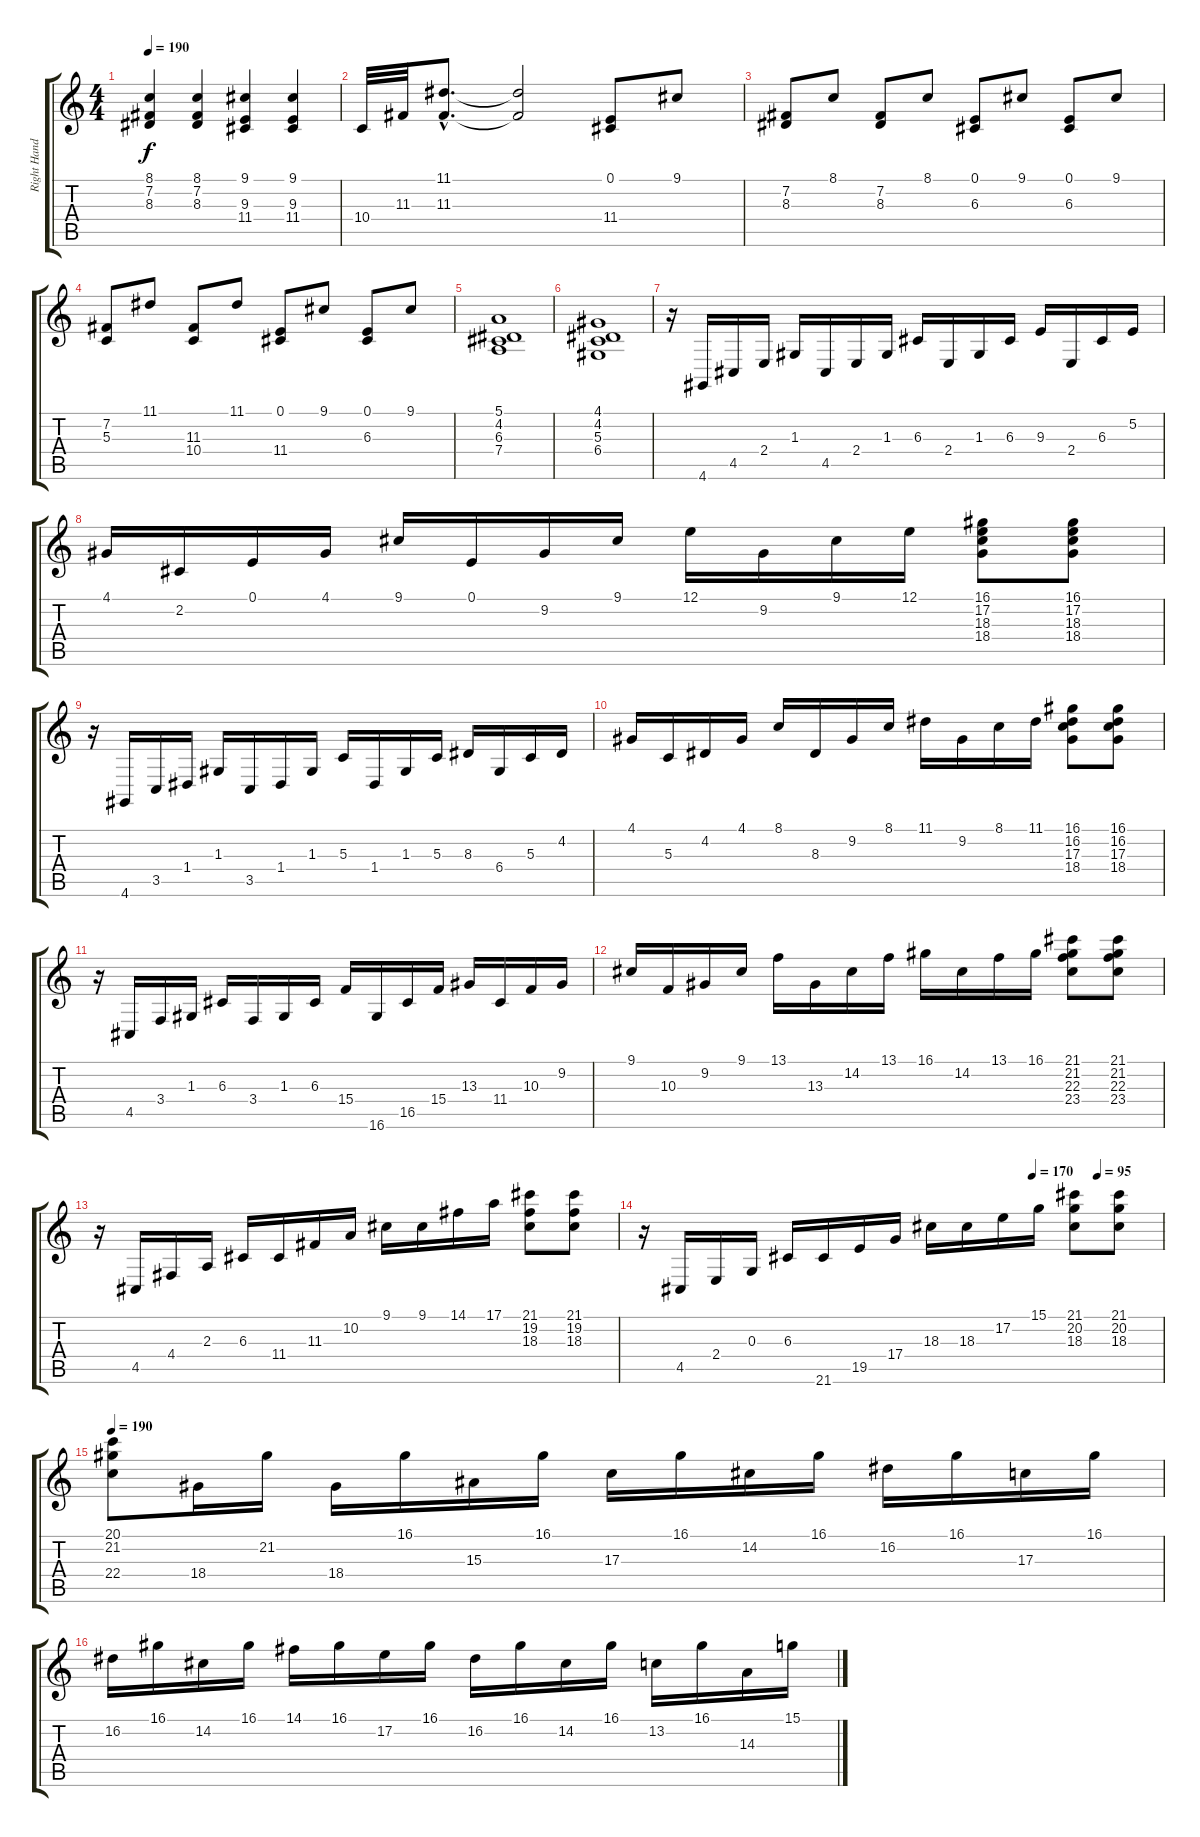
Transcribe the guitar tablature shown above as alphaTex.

\track ("Right Hand" "Right Hand") {instrument acousticgrandpiano}
\staff {score tabs}
\tuning (E4 B3 G3 D3 A2 E2) {hide}
\ts (4 4)
\tempo 190
\clef g2
\ks c
(8.1 7.2 8.3).4{dy f} (8.1 7.2 8.3).4 (9.1 9.3 11.4).4 (9.1 9.3 11.4).4 |
10.4.32 11.3.32 (11.1{hac} 11.3{hac}).8{d} (11.1{t} 11.3{t}).2 (0.1 11.4).8 9.1.8 |
(7.2 8.3).8 8.1.8 (7.2 8.3).8 8.1.8 (0.1 6.3).8 9.1.8 (0.1 6.3).8 9.1.8 |
(7.2 5.3).8 11.1.8 (11.3 10.4).8 11.1.8 (0.1 11.4).8 9.1.8 (0.1 6.3).8 9.1.8 |
(5.1 4.2 6.3 7.4).1 |
(4.1 4.2 5.3 6.4).1 |
r.16 4.6.16 4.5.16 2.4.16 1.3.16 4.5.16 2.4.16 1.3.16 6.3.16 2.4.16 1.3.16 6.3.16 9.3.16 2.4.16 6.3.16 5.2.16 |
4.1.16 2.2.16 0.1.16 4.1.16 9.1.16 0.1.16 9.2.16 9.1.16 12.1.16 9.2.16 9.1.16 12.1.16 (16.1 17.2 18.3 18.4).8 (16.1 17.2 18.3 18.4).8 |
r.16 4.6.16 3.5.16 1.4.16 1.3.16 3.5.16 1.4.16 1.3.16 5.3.16 1.4.16 1.3.16 5.3.16 8.3.16 6.4.16 5.3.16 4.2.16 |
4.1.16 5.3.16 4.2.16 4.1.16 8.1.16 8.3.16 9.2.16 8.1.16 11.1.16 9.2.16 8.1.16 11.1.16 (16.1 16.2 17.3 18.4).8 (16.1 16.2 17.3 18.4).8 |
r.16 4.5.16 3.4.16 1.3.16 6.3.16 3.4.16 1.3.16 6.3.16 15.4.16 16.6.16 16.5.16 15.4.16 13.3.16 11.4.16 10.3.16 9.2.16 |
9.1.16 10.3.16 9.2.16 9.1.16 13.1.16 13.3.16 14.2.16 13.1.16 16.1.16 14.2.16 13.1.16 16.1.16 (21.1 21.2 22.3 23.4).8 (21.1 21.2 22.3 23.4).8 |
r.16 4.5.16 4.4.16 2.3.16 6.3.16 11.4.16 11.3.16 10.2.16 9.1.16 9.1.16 14.1.16 17.1.16 (21.1 19.2 18.3).8 (21.1 19.2 18.3).8 |
\tempo (170 0.75)
\tempo (95 0.875)
r.16 4.5.16 2.4.16 0.3.16 6.3.16 21.6.16 19.5.16 17.4.16 18.3.16 18.3.16 17.2.16 15.1.16 (21.1 20.2 18.3).8 (21.1 20.2 18.3).8 |
\tempo 190
(20.1 21.2 22.4).8 18.4.16 21.2.16 18.4.16 16.1.16 15.3.16 16.1.16 17.3.16 16.1.16 14.2.16 16.1.16 16.2.16 16.1.16 17.3.16 16.1.16 |
16.2.16 16.1.16 14.2.16 16.1.16 14.1.16 16.1.16 17.2.16 16.1.16 16.2.16 16.1.16 14.2.16 16.1.16 13.2.16 16.1.16 14.3.16 15.1.16
